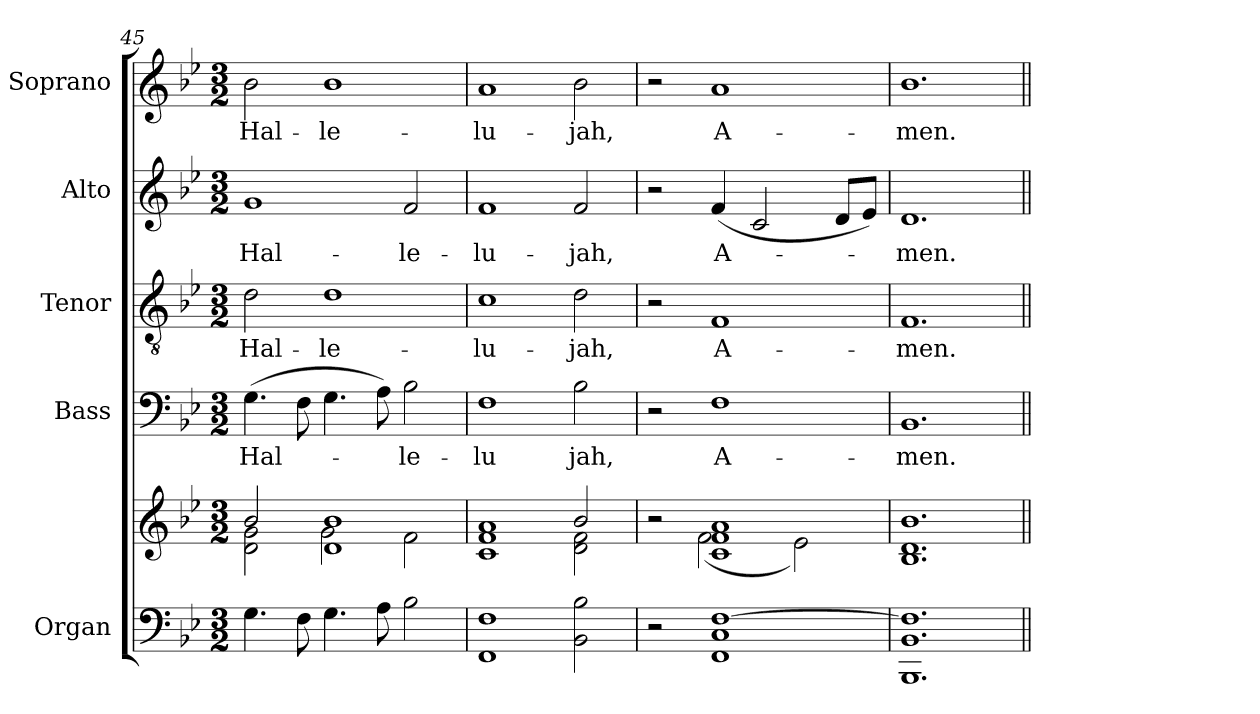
**kern	**kern	**kern	**text	**kern	**text	**kern	**text	**kern	**text
*part5	*part5	*part4	*part4	*part3	*part3	*part2	*part2	*part1	*part1
*staff6	*staff5	*staff4	*staff4	*staff3	*staff3	*staff2	*staff2	*staff1	*staff1
*I"Organ	*	*I"Bass	*	*I"Tenor	*	*I"Alto	*	*I"Soprano	*
*I'Org.	*	*I'B.	*	*I'T.	*	*I'A.	*	*I'S.	*
!!LO:LB:g=z
*clefF4	*clefG2	*clefF4	*	*clefGv2	*	*clefG2	*	*clefG2	*
*	*	*	*	*ITrd7c12	*	*	*	*	*
*k[b-e-]	*k[b-e-]	*k[b-e-]	*	*k[b-e-]	*	*k[b-e-]	*	*k[b-e-]	*
*B-:	*B-:	*B-:	*	*B-:	*	*B-:	*	*B-:	*
*M3/2	*M3/2	*M3/2	*	*M3/2	*	*M3/2	*	*M3/2	*
=45	=45	=45	=45	=45	=45	=45	=45	=45	=45
*	*^	*	*	*	*	*	*	*	*
!	!	!	!	!LO:LY:b:color=#000000	!	!	!	!	!	!
!	!	!	!	!	!	!LO:LY:b:color=#000000	!	!	!	!
!	!	!	!	!	!	!	!	!LO:LY:b:color=#000000	!	!
!	!	!	!	!	!	!	!	!	!	!LO:LY:b:color=#000000
4.Gi\	2b-i/	2di\ 2gi	(4.Gi\	Hal-	2Di\	Hal-	1gi	Hal-	2b-i\	Hal-
8Fi\	.	.	8Fi\	.	.	.	.	.	.	.
!	!	!	!	!	!	!LO:LY:b:color=#000000	!	!	!	!
!	!	!	!	!	!	!	!	!	!	!LO:LY:b:color=#000000
4.Gi\	1di 1b-i	2gi\	4.Gi\	.	1Di	-le-	.	.	1b-i	-le-
8Ai\	.	.	8Ai\)	.	.	.	.	.	.	.
!	!	!	!	!LO:LY:b:color=#000000	!	!	!	!	!	!
!	!	!	!	!	!	!	!	!LO:LY:b:color=#000000	!	!
2B-i\	.	2fi\	2B-i\	-le-	.	.	2fi/	-le-	.	.
=46	=46	=46	=46	=46	=46	=46	=46	=46	=46	=46
!	!	!	!	!LO:LY:b:color=#000000	!	!	!	!	!	!
!	!	!	!	!	!	!LO:LY:b:color=#000000	!	!	!	!
!	!	!	!	!	!	!	!	!LO:LY:b:color=#000000	!	!
!	!	!	!	!	!	!	!	!	!	!LO:LY:b:color=#000000
1FFi 1Fi	1ci 1fi 1ai	1ryy	1Fi	-lu	1Ci	-lu-	1fi	-lu-	1ai	-lu-
!	!	!	!	!LO:LY:b:color=#000000	!	!	!	!	!	!
!	!	!	!	!	!	!LO:LY:b:color=#000000	!	!	!	!
!	!	!	!	!	!	!	!	!LO:LY:b:color=#000000	!	!
!	!	!	!	!	!	!	!	!	!	!LO:LY:b:color=#000000
2BB-i\ 2B-i	2b-i/	2di\ 2fi	2B-i\	jah,	2Di\	-jah,	2fi/	-jah,	2b-i\	-jah,
=47	=47	=47	=47	=47	=47	=47	=47	=47	=47	=47
2r	2r	2ryy	2r	.	2r	.	2r	.	2r	.
!	!	!	!	!LO:LY:b:color=#000000	!	!	!	!	!	!
!	!	!	!	!	!	!LO:LY:b:color=#000000	!	!	!	!
!	!	!	!	!	!	!	!	!LO:LY:b:color=#000000	!	!
!	!	!	!	!	!	!	!	!	!	!LO:LY:b:color=#000000
1FFi 1Ci [1Fi	1ci 1fi 1ai	(2fi\	1Fi	A-	1FFi	A-	(4fi/	A-	1ai	A-
.	.	.	.	.	.	.	2ci/	.	.	.
.	.	2e-i\)	.	.	.	.	.	.	.	.
.	.	.	.	.	.	.	8di/L	.	.	.
.	.	.	.	.	.	.	8e-i/J)	.	.	.
=48	=48	=48	=48	=48	=48	=48	=48	=48	=48	=48
!	!	!	!	!LO:LY:b:color=#000000	!	!	!	!	!	!
!	!	!	!	!	!	!LO:LY:b:color=#000000	!	!	!	!
!	!	!	!	!	!	!	!	!LO:LY:b:color=#000000	!	!
!	!	!	!	!	!	!	!	!	!	!LO:LY:b:color=#000000
1.BBB-i 1.BB-i 1.Fi]	1.b-i	1.B-i 1.di	1.BB-i	-men.	1.FFi	-men.	1.di	-men.	1.b-i	-men.
*	*v	*v	*	*	*	*	*	*	*	*
=||	=||	=||	=||	=||	=||	=||	=||	=||	=||
*-	*-	*-	*-	*-	*-	*-	*-	*-	*-
